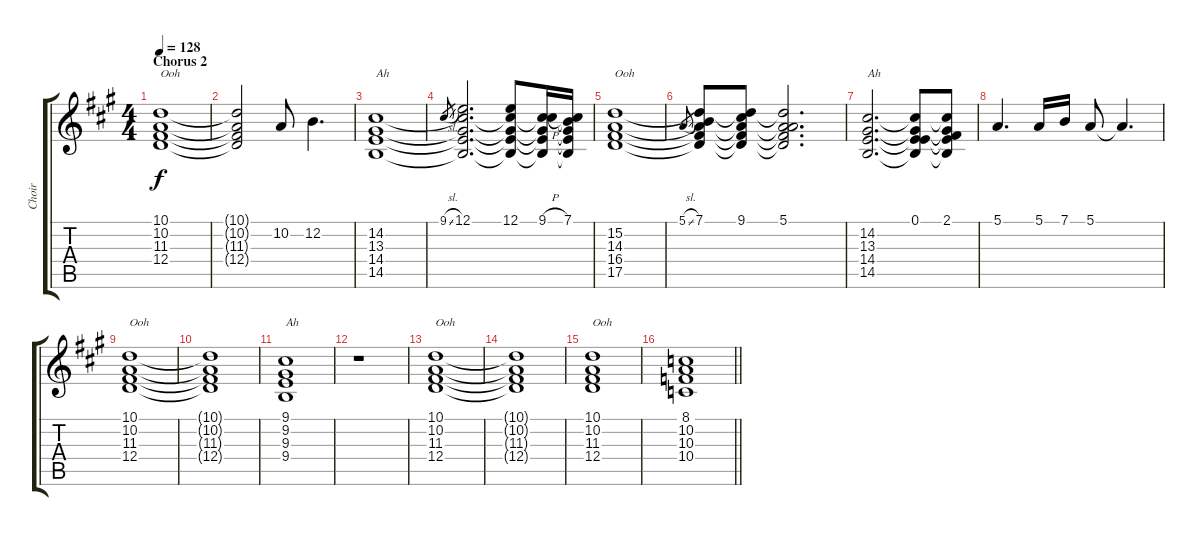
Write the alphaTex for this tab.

\track ("Choir" "Choir") {instrument choiraahs}
\staff {score tabs}
\tuning (E4 B3 G3 D3 A2 E2) {hide}
\ts (4 4)
\section ("" "Chorus 2")
\tempo 128
\clef g2
\ks f#minor
(10.1 10.2 11.3 12.4).1{txt "Ooh" dy f} |
(10.1{t} 10.2{t} 11.3{t} 12.4{t}).2 10.2.8 12.2.4{d} |
(14.2 13.3 14.4 14.5).1{txt "Ah"} |
9.1{sl}.8{gr} (12.1 14.2{t} 13.3{t} 14.4{t} 14.5{t}).2{d} (12.1 14.2{t} 13.3{t} 14.4{t} 14.5{t}).8 (9.1{h} 14.2{t} 13.3{t} 14.4{t} 14.5{t}).16 (7.1 14.2{t} 13.3{t} 14.4{t} 14.5{t}).16 |
(15.2 14.3 16.4 17.5).1{txt "Ooh"} |
5.1{sl}.8{gr} (7.1 15.2{t} 14.3{t} 16.4{t} 17.5{t}).8 (9.1 15.2{t} 14.3{t} 16.4{t} 17.5{t}).8 (5.1 15.2{t} 14.3{t} 16.4{t} 17.5{t}).2{d} |
(14.2 13.3 14.4 14.5).2{d txt "Ah"} (0.1 14.2{t} 13.3{t} 14.4{t} 14.5{t}).8 (2.1 14.2{t} 13.3{t} 14.4{t} 14.5{t}).8 |
5.1.4{d} 5.1.16 7.1.16 5.1.8 5.1{t}.4{d} |
(10.1 10.2 11.3 12.4).1{txt "Ooh"} |
(10.1{t} 10.2{t} 11.3{t} 12.4{t}).1 |
(9.1 9.2 9.3 9.4).1{txt "Ah"} |
r.1 |
(10.1 10.2 11.3 12.4).1{txt "Ooh"} |
(10.1{t} 10.2{t} 11.3{t} 12.4{t}).1 |
(10.1 10.2 11.3 12.4).1{txt "Ooh"} |
\barLineRight lightlight
(8.1 10.2 10.3 10.4).1
